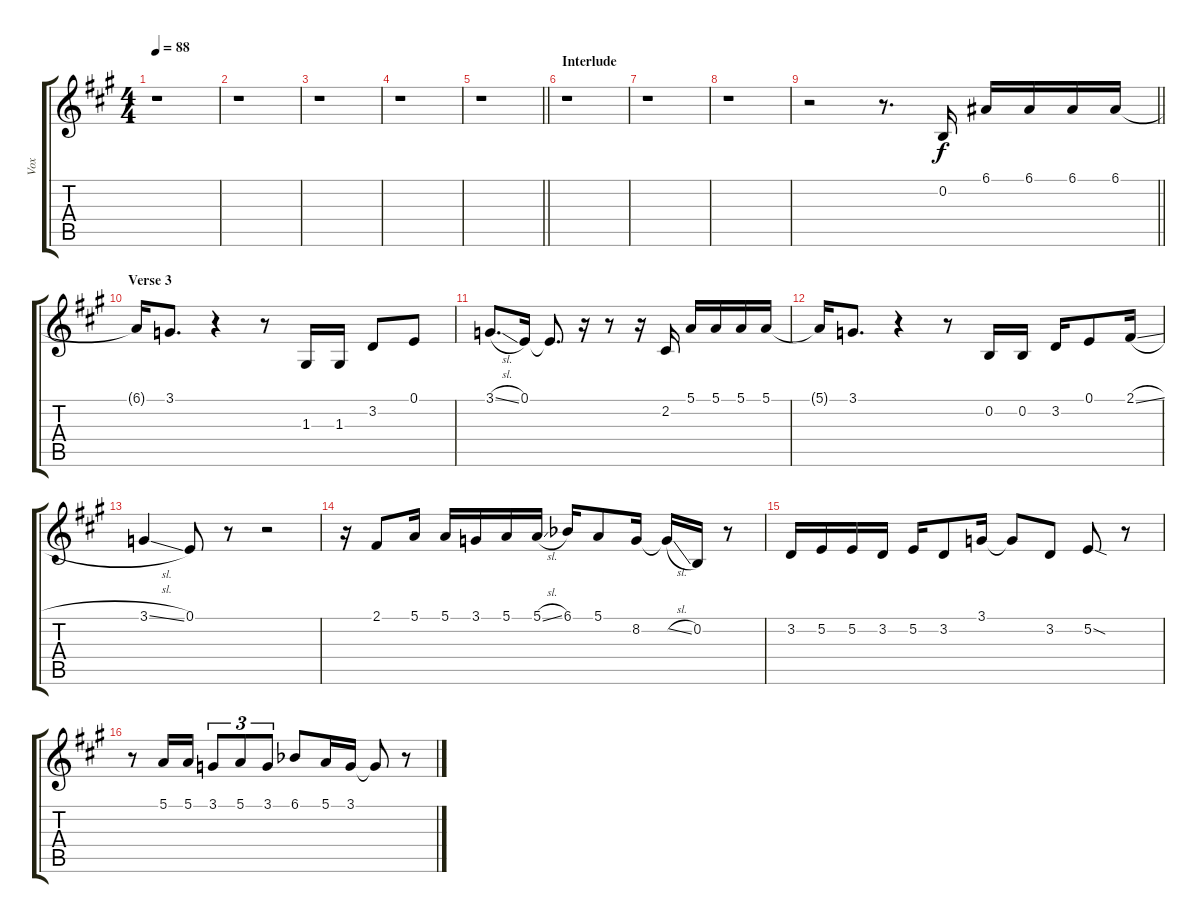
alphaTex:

\track ("Vox" "Vox") {instrument choiraahs}
\staff {score tabs}
\tuning (E4 B3 G3 D3 A2 E2) {hide}
\ts (4 4)
\tempo 88
\clef g2
\ks a
r.1{dy f} |
r.1 |
r.1 |
r.1 |
\barLineRight lightlight
r.1 |
\section ("" "Interlude")
r.1 |
r.1 |
r.1 |
\barLineRight lightlight
r.2 r.8{d} 0.2.16 6.1.16 6.1.16 6.1.16 6.1.16 |
\section ("" "Verse 3")
6.1{t}.16 3.1.8{d} r.4 r.8 1.3.16 1.3.16 3.2.8 0.1.8 |
3.1{sl}.8{d} 0.1.16 0.1{t}.8{d} r.16 r.8 r.16 2.2.16 5.1.16 5.1.16 5.1.16 5.1.16 |
5.1{t}.16 3.1.8{d} r.4 r.8 0.2.16 0.2.16 3.2.16 0.1.8 2.1{sl}.16 |
3.1{sl}.4 0.1.8 r.8 r.2 |
r.16 2.1.8 5.1.16 5.1.16 3.1.16 5.1.16 5.1{sl}.16 6.1{acc b}.16 5.1.8 8.2.16 8.2{sl t}.16 0.2.16 r.8 |
3.2.16 5.2.16 5.2.16 3.2.16 5.2.16 3.2.8 3.1.16 3.1{t}.8 3.2.8 5.2{sod}.8 r.8 |
r.8 5.1.16 5.1.16 3.1.8{tu (3 2)} 5.1.8{tu (3 2)} 3.1.8{tu (3 2)} 6.1{acc b}.8 5.1.16 3.1.16 3.1{t}.8 r.8
